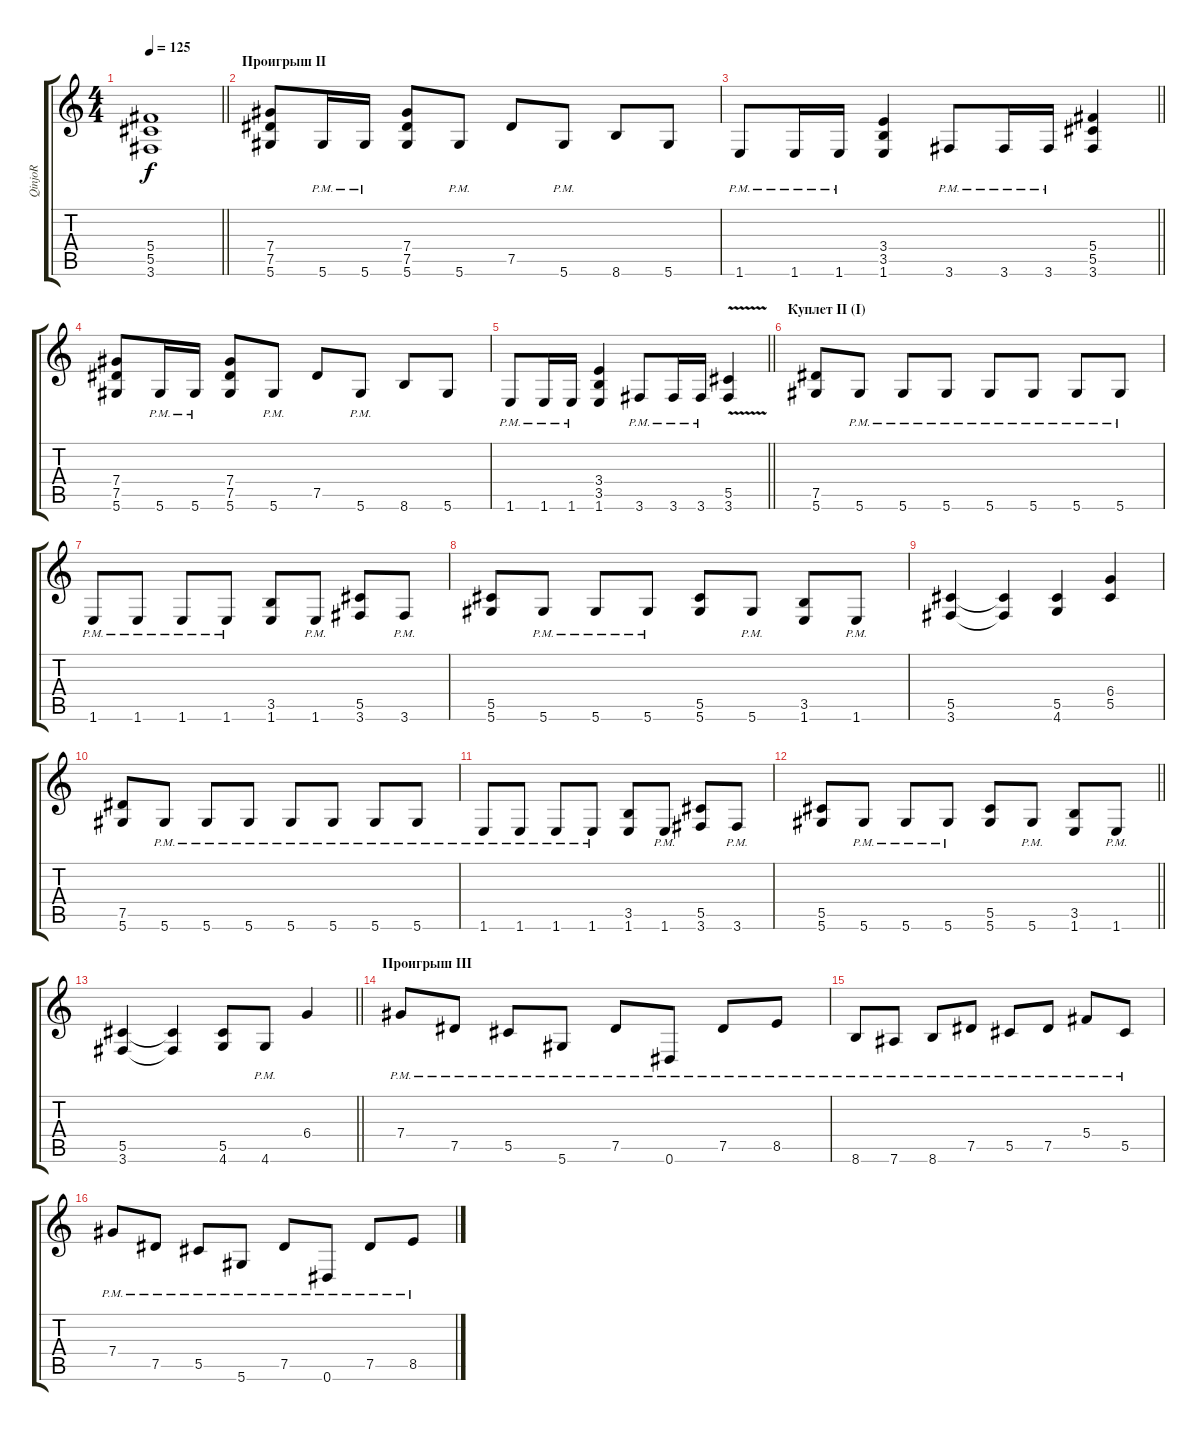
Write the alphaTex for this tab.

\track ("QinjoR" "QinjoR") {instrument distortionguitar}
\staff {score tabs}
\tuning (Eb4 Bb3 Gb3 Db3 Ab2 Eb2) {hide}
\ts (4 4)
\tempo 125
\clef g2
\barLineRight lightlight
\ks c
(5.4 5.5 3.6).1{dy f} |
\section ("" "Проигрыш II")
(7.4 7.5 5.6).8 5.6{pm}.16 5.6{pm}.16 (7.4 7.5 5.6).8 5.6{pm}.8 7.5.8 5.6{pm}.8 8.6.8 5.6.8 |
\barLineRight lightlight
1.6{pm}.8 1.6{pm}.16 1.6{pm}.16 (3.4 3.5 1.6).4 3.6{pm}.8 3.6{pm}.16 3.6{pm}.16 (5.4 5.5 3.6).4 |
(7.4 7.5 5.6).8 5.6{pm}.16 5.6{pm}.16 (7.4 7.5 5.6).8 5.6{pm}.8 7.5.8 5.6{pm}.8 8.6.8 5.6.8 |
\barLineRight lightlight
1.6{pm}.8 1.6{pm}.16 1.6{pm}.16 (3.4 3.5 1.6).4 3.6{pm}.8 3.6{pm}.16 3.6{pm}.16 (5.5{v} 3.6{v}).4 |
\section ("" "Куплет II (I)")
(7.5 5.6).8 5.6{pm}.8 5.6{pm}.8 5.6{pm}.8 5.6{pm}.8 5.6{pm}.8 5.6{pm}.8 5.6{pm}.8 |
1.6{pm}.8 1.6{pm}.8 1.6{pm}.8 1.6{pm}.8 (3.5 1.6).8 1.6{pm}.8 (5.5 3.6).8 3.6{pm}.8 |
(5.5 5.6).8 5.6{pm}.8 5.6{pm}.8 5.6{pm}.8 (5.5 5.6).8 5.6{pm}.8 (3.5 1.6).8 1.6{pm}.8 |
(5.5 3.6).4 (5.5{t} 3.6{t}).4 (5.5 4.6).4 (6.4 5.5).4 |
(7.5 5.6).8 5.6{pm}.8 5.6{pm}.8 5.6{pm}.8 5.6{pm}.8 5.6{pm}.8 5.6{pm}.8 5.6{pm}.8 |
1.6{pm}.8 1.6{pm}.8 1.6{pm}.8 1.6{pm}.8 (3.5 1.6).8 1.6{pm}.8 (5.5 3.6).8 3.6{pm}.8 |
\barLineRight lightlight
(5.5 5.6).8 5.6{pm}.8 5.6{pm}.8 5.6{pm}.8 (5.5 5.6).8 5.6{pm}.8 (3.5 1.6).8 1.6{pm}.8 |
\barLineRight lightlight
(5.5 3.6).4 (5.5{t} 3.6{t}).4 (5.5 4.6).8 4.6{pm}.8 6.4.4 |
\section ("" "Проигрыш III")
7.4{pm}.8 7.5{pm}.8 5.5{pm}.8 5.6{pm}.8 7.5{pm}.8 0.6{pm}.8 7.5{pm}.8 8.5{pm}.8 |
8.6{pm}.8 7.6{pm}.8 8.6{pm}.8 7.5{pm}.8 5.5{pm}.8 7.5{pm}.8 5.4{pm}.8 5.5{pm}.8 |
7.4{pm}.8 7.5{pm}.8 5.5{pm}.8 5.6{pm}.8 7.5{pm}.8 0.6{pm}.8 7.5{pm}.8 8.5{pm}.8
